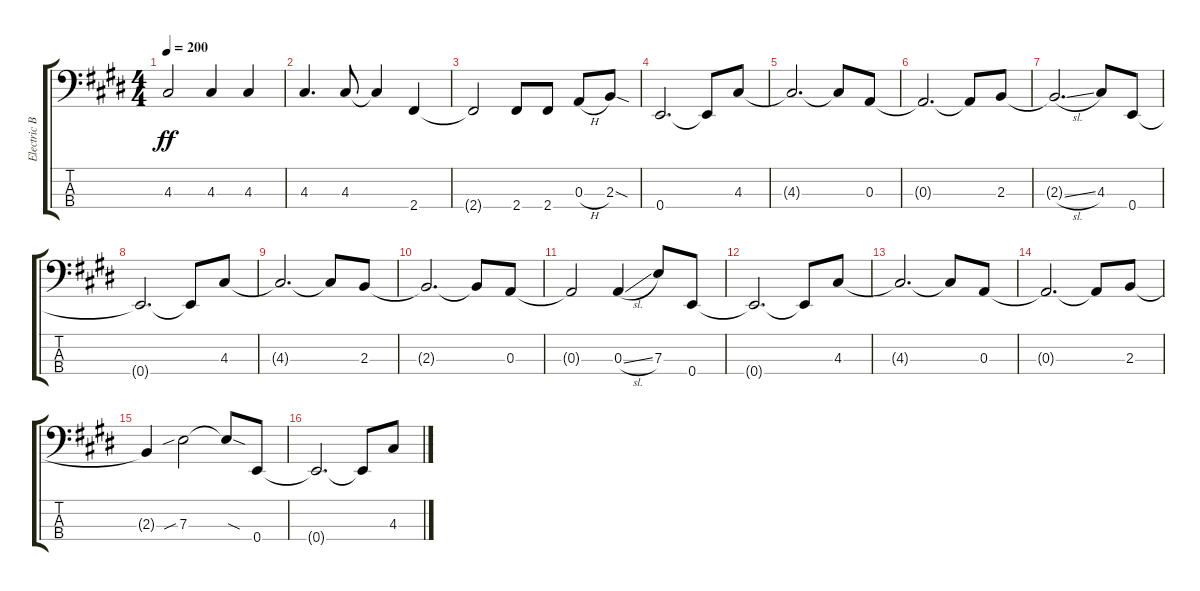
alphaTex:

\track ("Electric Bass" "Electric B") {instrument electricbassfinger}
\staff {score tabs}
\tuning (G2 D2 A1 E1) {hide}
\ts (4 4)
\tempo 200
\clef f4
\ks c#minor
4.3{t}.2{dy ff} 4.3.4 4.3.4 |
4.3.4{d} 4.3.8 4.3{t}.4 2.4.4 |
2.4{t}.2 2.4.8 2.4.8 0.3{h}.8 2.3{sod}.8 |
0.4.2{d} 0.4{t}.8 4.3.8 |
4.3{t}.2{d} 4.3{t}.8 0.3.8 |
0.3{t}.2{d} 0.3{t}.8 2.3.8 |
2.3{sl t}.2{d} 4.3.8 0.4.8 |
0.4{t}.2{d} 0.4{t}.8 4.3.8 |
4.3{t}.2{d} 4.3{t}.8 2.3.8 |
2.3{t}.2{d} 2.3{t}.8 0.3.8 |
0.3{t}.2 0.3{sl}.4 7.3.8 0.4.8 |
0.4{t}.2{d} 0.4{t}.8 4.3.8 |
4.3{t}.2{d} 4.3{t}.8 0.3.8 |
0.3{t}.2{d} 0.3{t}.8 2.3.8 |
2.3{t}.4 7.3{sib}.2 7.3{sod t}.8 0.4.8 |
0.4{t}.2{d} 0.4{t}.8 4.3.8
